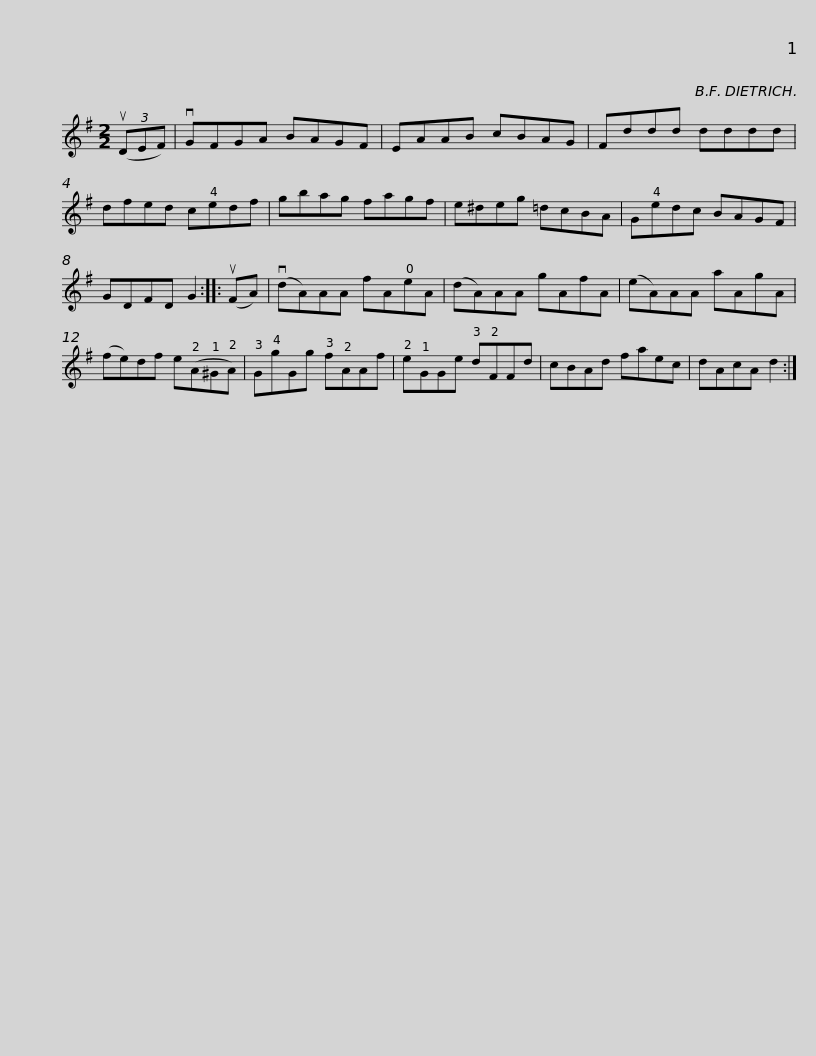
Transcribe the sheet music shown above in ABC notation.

X:1
L:1/8
M:2/2
I:linebreak $
K:G
V:1 treble
V:1
 (3(uDEF) | vGFGA BAGF | EAAB cBAG | Fddd dddd | dfed cedf | %5
 gbag fagf |$ e^deg =dcBA | Gedc BAGF | GDFD G2 :: (uFA) | %10
 (vdA)AA fAeA | (dA)AA gAfA |$ (eA)AA aAgA | (fe)df e(A^GA) | GgGg fAAf | %15
 eGGe dFFd | cBAd faec | dAcA d2 :| %18
